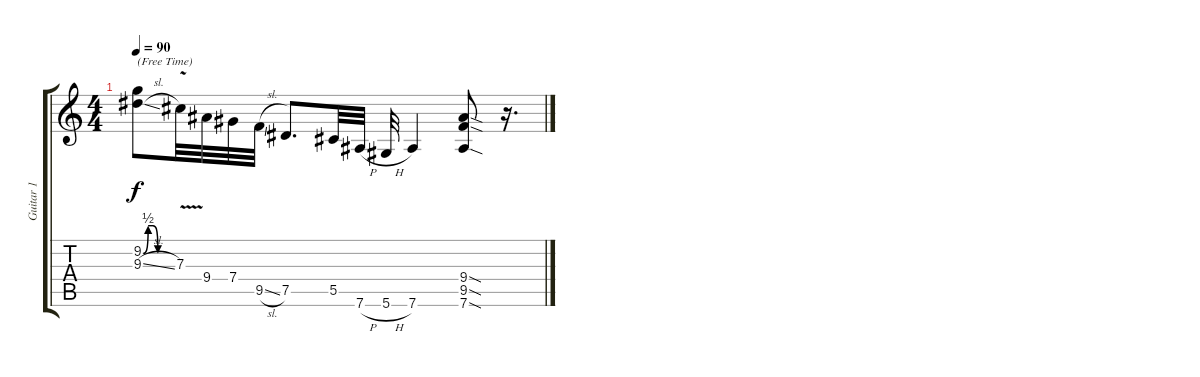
\track ("Guitar 1" "Guitar 1") {instrument acousticguitarsteel}
\staff {score tabs}
\tuning (Eb4 Bb3 Gb3 Db3 Ab2 Eb2) {hide}
\ts (4 4)
\tempo 90
\clef g2
\ks c
(9.2{be (custom 0 0 10 2 20 2 30 0 60 0)} 9.3{sl}).8{txt "(Free Time)" dy f} 7.3{v}.32 9.4.32 7.4.32 9.5{sl}.32 7.5.8{d} 5.5.32 7.6{h}.32 5.6{h}.32 7.6.4 (9.4{sod} 9.5{sod} 7.6{sod}).8 r.16{d}
